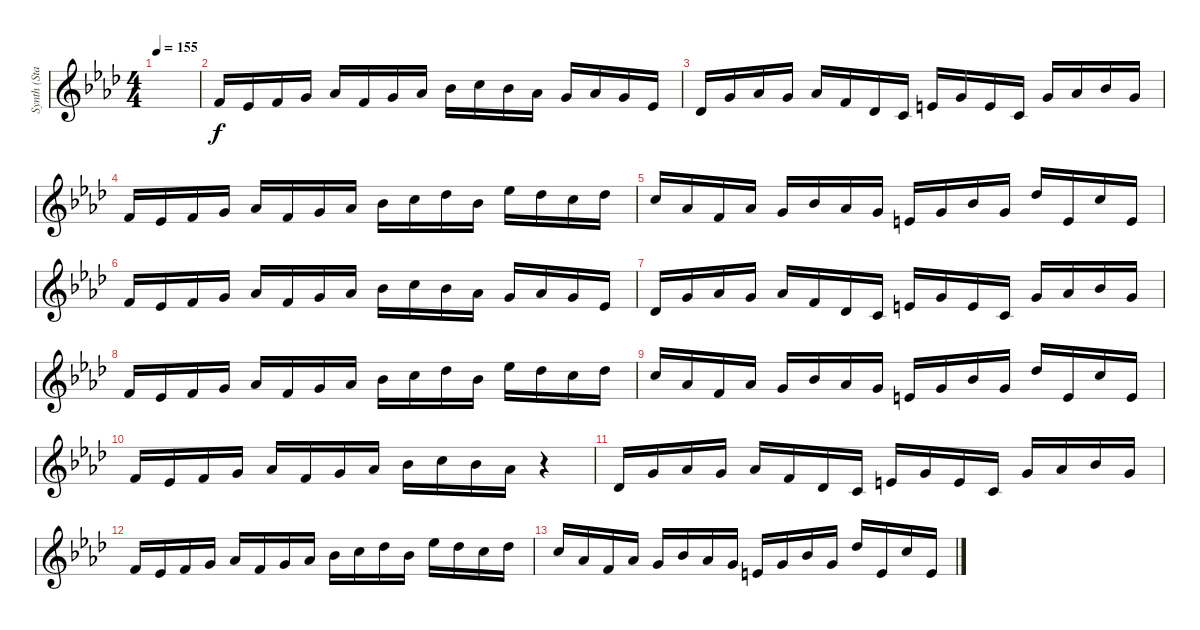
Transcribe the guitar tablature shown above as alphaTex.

\track ("Synth (Staff 1)" "Synth (Sta") {instrument electricgrandpiano}
\staff {score}
\tuning (E4 B3 G3 D3 A2 E2 B1) {hide}
\ts (4 4)
\tempo 155
\clef g2
\ks ab
|
1.1.16 4.2.16 1.1.16 3.1.16 4.1.16 1.1.16 3.1.16 4.1.16 6.1.16 8.1.16 6.1.16 4.1.16 3.1.16 4.1.16 3.1.16 4.2.16 |
2.2.16 3.1.16 4.1.16 3.1.16 4.1.16 1.1.16 2.2.16 1.2.16 0.1.16 3.1.16 0.1.16 1.2.16 3.1.16 4.1.16 6.1.16 3.1.16 |
1.1.16 4.2.16 1.1.16 3.1.16 4.1.16 1.1.16 3.1.16 4.1.16 6.1.16 8.1.16 9.1.16 6.1.16 11.1.16 9.1.16 8.1.16 9.1.16 |
8.1.16 4.1.16 1.1.16 4.1.16 3.1.16 6.1.16 4.1.16 3.1.16 0.1.16 3.1.16 6.1.16 3.1.16 9.1.16 0.1.16 8.1.16 0.1.16 |
1.1.16 4.2.16 1.1.16 3.1.16 4.1.16 1.1.16 3.1.16 4.1.16 6.1.16 8.1.16 6.1.16 4.1.16 3.1.16 4.1.16 3.1.16 4.2.16 |
2.2.16 3.1.16 4.1.16 3.1.16 4.1.16 1.1.16 2.2.16 1.2.16 0.1.16 3.1.16 0.1.16 1.2.16 3.1.16 4.1.16 6.1.16 3.1.16 |
1.1.16 4.2.16 1.1.16 3.1.16 4.1.16 1.1.16 3.1.16 4.1.16 6.1.16 8.1.16 9.1.16 6.1.16 11.1.16 9.1.16 8.1.16 9.1.16 |
8.1.16 4.1.16 1.1.16 4.1.16 3.1.16 6.1.16 4.1.16 3.1.16 0.1.16 3.1.16 6.1.16 3.1.16 9.1.16 0.1.16 8.1.16 0.1.16 |
1.1.16 4.2.16 1.1.16 3.1.16 4.1.16 1.1.16 3.1.16 4.1.16 6.1.16 8.1.16 6.1.16 4.1.16 r.4 |
2.2.16 3.1.16 4.1.16 3.1.16 4.1.16 1.1.16 2.2.16 1.2.16 0.1.16 3.1.16 0.1.16 1.2.16 3.1.16 4.1.16 6.1.16 3.1.16 |
1.1.16 4.2.16 1.1.16 3.1.16 4.1.16 1.1.16 3.1.16 4.1.16 6.1.16 8.1.16 9.1.16 6.1.16 11.1.16 9.1.16 8.1.16 9.1.16 |
8.1.16 4.1.16 1.1.16 4.1.16 3.1.16 6.1.16 4.1.16 3.1.16 0.1.16 3.1.16 6.1.16 3.1.16 9.1.16 0.1.16 8.1.16 0.1.16
